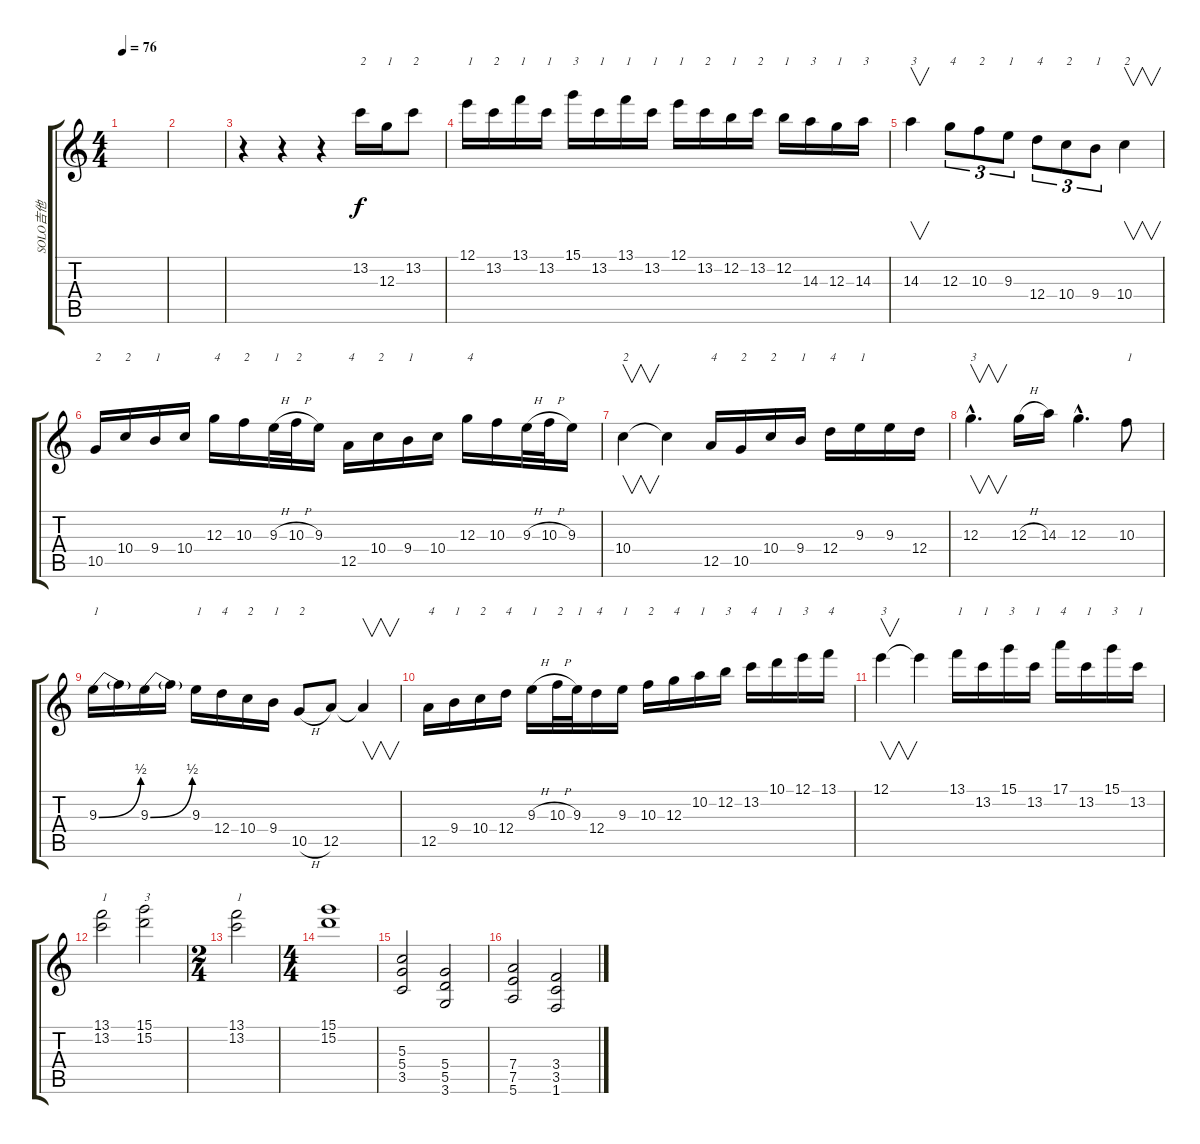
\track ("SOLO吉他" "SOLO吉他") {instrument overdrivenguitar}
\staff {score tabs}
\tuning (E4 B3 G3 D3 A2 E2) {hide}
\ts (4 4)
\tempo 76
\clef g2
\ks c
|
|
r.4 r.4 r.4 13.2.16{txt "2"} 12.3.16{txt "1"} 13.2.8{txt "2"} |
12.1.16{txt "1"} 13.2.16{txt "2"} 13.1.16{txt "1"} 13.2.16{txt "1"} 15.1.16{txt "3"} 13.2.16{txt "1"} 13.1.16{txt "1"} 13.2.16{txt "1"} 12.1.16{txt "1"} 13.2.16{txt "2"} 12.2.16{txt "1"} 13.2.16{txt "2"} 12.2.16{txt "1"} 14.3.16{txt "3"} 12.3.16{txt "1"} 14.3.16{txt "3"} |
14.3.4{v txt "3"} 12.3.8{tu (3 2) txt "4"} 10.3.8{tu (3 2) txt "2"} 9.3.8{tu (3 2) txt "1"} 12.4.8{tu (3 2) txt "4"} 10.4.8{tu (3 2) txt "2"} 9.4.8{tu (3 2) txt "1"} 10.4.4{v txt "2"} |
10.5.16{txt "2"} 10.4.16{txt "2"} 9.4.16{txt "1"} 10.4.16 12.3.16{txt "4"} 10.3.16{txt "2"} 9.3{h}.32{txt "1"} 10.3{h}.32{txt "2"} 9.3.16 12.5.16{txt "4"} 10.4.16{txt "2"} 9.4.16{txt "1"} 10.4.16 12.3.16{txt "4"} 10.3.16 9.3{h}.32 10.3{h}.32 9.3.16 |
10.4.4{v txt "2"} 10.4{t}.4 12.5.16{txt "4"} 10.5.16{txt "2"} 10.4.16{txt "2"} 9.4.16{txt "1"} 12.4.16{txt "4"} 9.3.16{txt "1"} 9.3.16 12.4.16 |
12.3{hac}.4{v d txt "3"} 12.3{h}.16 14.3.16 12.3{hac}.4{d} 10.3.8{txt "1"} |
9.3{be (bend 0 0 60 2)}.16{txt "1"} 9.3{t}.16 9.3{be (bend 0 0 60 2)}.16 9.3{t}.16 9.3.16{txt "1"} 12.4.16{txt "4"} 10.4.16{txt "2"} 9.4.16{txt "1"} 10.5{h}.8{txt "2"} 12.5.8 12.5{t}.4{v} |
12.5.16{txt "4"} 9.4.16{txt "1"} 10.4.16{txt "2"} 12.4.16{txt "4"} 9.3{h}.16{txt "1"} 10.3{h}.32{txt "2"} 9.3.32{txt "1"} 12.4.16{txt "4"} 9.3.16{txt "1"} 10.3.16{txt "2"} 12.3.16{txt "4"} 10.2.16{txt "1"} 12.2.16{txt "3"} 13.2.16{txt "4"} 10.1.16{txt "1"} 12.1.16{txt "3"} 13.1.16{txt "4"} |
12.1.4{v txt "3"} 12.1{t}.4 13.1.16{txt "1"} 13.2.16{txt "1"} 15.1.16{txt "3"} 13.2.16{txt "1"} 17.1.16{txt "4"} 13.2.16{txt "1"} 15.1.16{txt "3"} 13.2.16{txt "1"} |
(13.1 13.2).2{txt "1"} (15.1 15.2).2{txt "3"} |
\ts (2 4)
(13.1 13.2).2{txt "1"} |
\ts (4 4)
(15.1 15.2).1 |
(5.3 5.4 3.5).2{volume 10} (5.4 5.5 3.6).2 |
(7.4 7.5 5.6).2 (3.4 3.5 1.6).2
